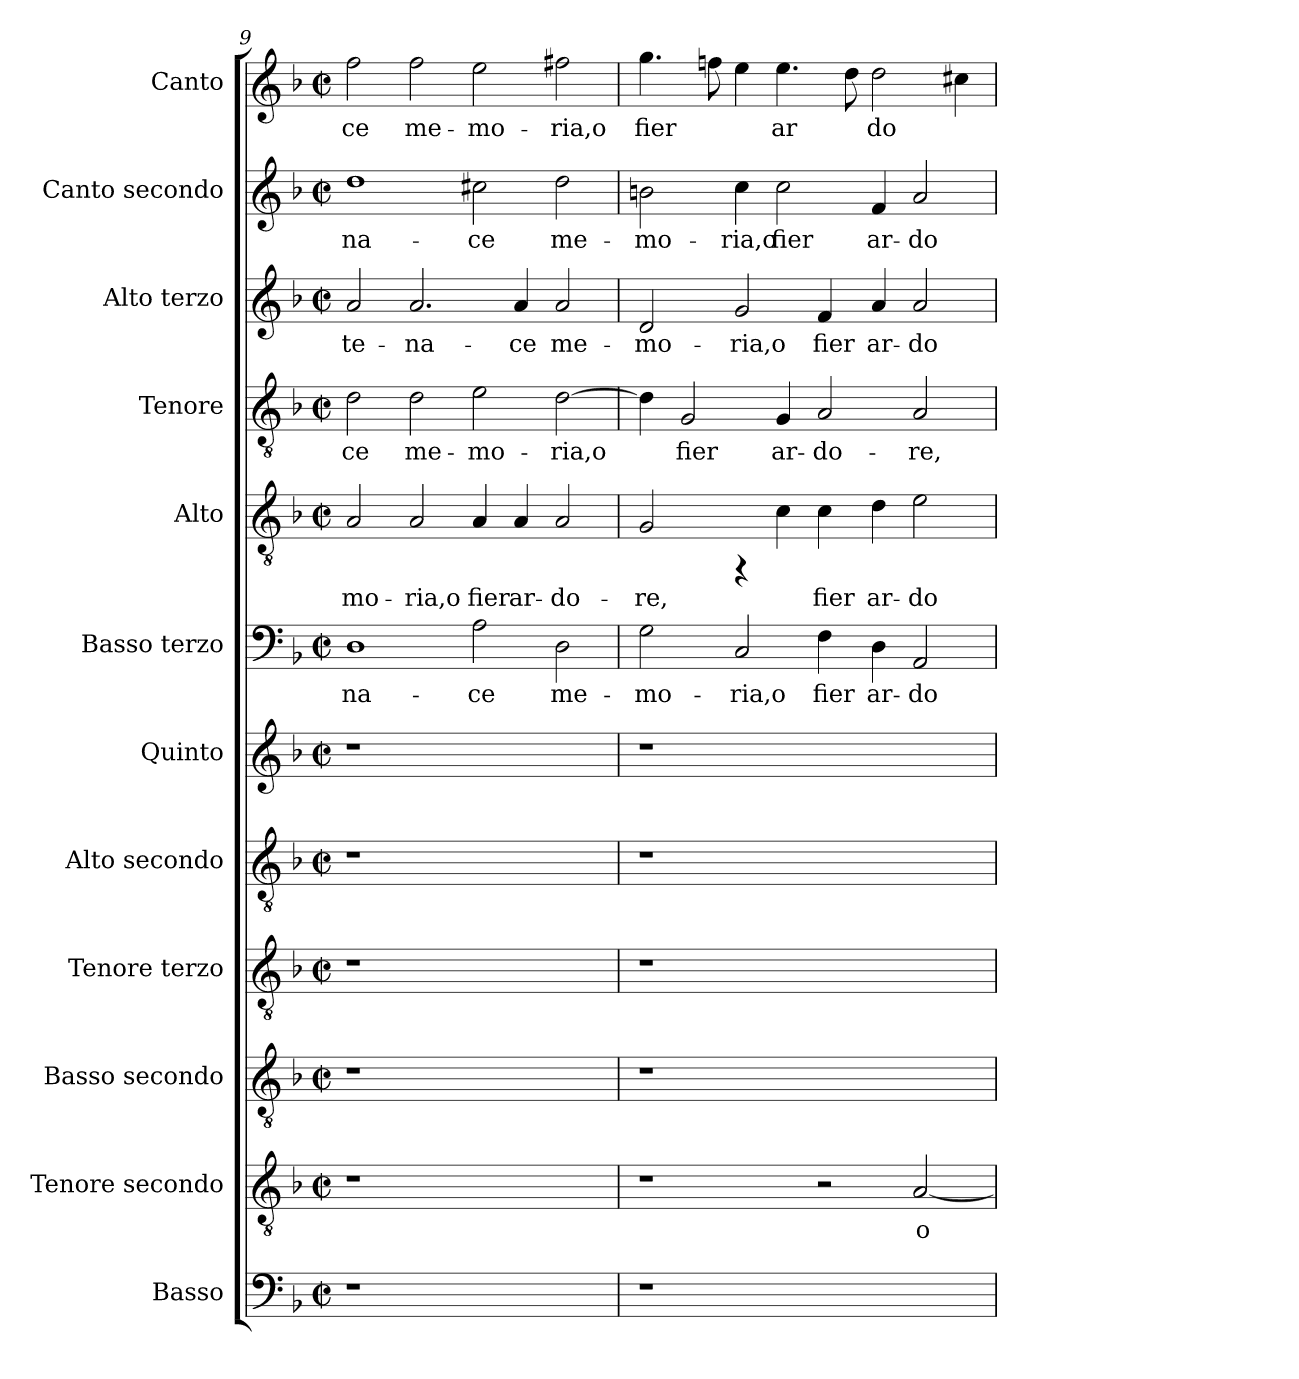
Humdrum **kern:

**kern	**kern	**text	**kern	**kern	**kern	**kern	**kern	**text	**kern	**text	**kern	**text	**kern	**text	**kern	**text	**kern	**text
*part12	*part11	*part11	*part10	*part9	*part8	*part7	*part6	*part6	*part5	*part5	*part4	*part4	*part3	*part3	*part2	*part2	*part1	*part1
*staff12	*staff11	*staff11	*staff10	*staff9	*staff8	*staff7	*staff6	*staff6	*staff5	*staff5	*staff4	*staff4	*staff3	*staff3	*staff2	*staff2	*staff1	*staff1
*I"Basso	*I"Tenore secondo	*	*I"Basso secondo	*I"Tenore terzo	*I"Alto secondo	*I"Quinto	*I"Basso terzo	*	*I"Alto	*	*I"Tenore	*	*I"Alto terzo	*	*I"Canto secondo	*	*I"Canto	*
*	*	*	*	*	*	*I'Q	*	*	*	*	*	*	*	*	*	*	*	*
*clefF4	*clefGv2	*	*clefGv2	*clefGv2	*clefGv2	*clefG2	*clefF4	*	*clefGv2	*	*clefGv2	*	*clefG2	*	*clefG2	*	*clefG2	*
*k[b-]	*k[b-]	*	*k[b-]	*k[b-]	*k[b-]	*k[b-]	*k[b-]	*	*k[b-]	*	*k[b-]	*	*k[b-]	*	*k[b-]	*	*k[b-]	*
*F:	*F:	*	*F:	*F:	*F:	*F:	*F:	*	*F:	*	*F:	*	*F:	*	*F:	*	*F:	*
*M2/2	*M2/2	*	*M2/2	*M2/2	*M2/2	*M2/2	*M2/2	*	*M2/2	*	*M2/2	*	*M2/2	*	*M2/2	*	*M2/2	*
*met(c|)	*met(c|)	*	*met(c|)	*met(c|)	*met(c|)	*met(c|)	*met(c|)	*	*met(c|)	*	*met(c|)	*	*met(c|)	*	*met(c|)	*	*met(c|)	*
=9	=9	=9	=9	=9	=9	=9	=9	=9	=9	=9	=9	=9	=9	=9	=9	=9	=9	=9
!	!	!	!	!	!	!	!	!LO:LY:b:rj	!	!LO:LY:b:rj	!	!LO:LY:b:rj	!	!LO:LY:b:rj	!	!LO:LY:b:rj	!	!LO:LY:b:cj
1r	1r	.	1r	1r	1r	1r	1D	-na-	2A/	-mo-	2d\	-ce	2a/	te-	1dd	-na-	2ff\	-ce
!	!	!	!	!	!	!	!	!	!	!LO:LY:b:rj	!	!LO:LY:b:rj	!	!LO:LY:b:rj	!	!	!	!LO:LY:b:cj
.	.	.	.	.	.	.	.	.	2A/	-ria,o	2d\	me-	2.a/	-na-	.	.	2ff\	me-
!	!	!	!	!	!	!	!	!LO:LY:b:rj	!	!LO:LY:b:rj	!	!LO:LY:b:rj	!	!	!	!LO:LY:b:rj	!	!LO:LY:b:cj
1ryy	1ryy	.	1ryy	1ryy	1ryy	1ryy	2A\	-ce	4A/	fier	2e\	-mo-	.	.	2cc#X\	-ce	2ee\	-mo-
!	!	!	!	!	!	!	!	!	!	!LO:LY:b:rj	!	!	!	!LO:LY:b:rj	!	!	!	!
.	.	.	.	.	.	.	.	.	4A/	ar-	.	.	4a/	-ce	.	.	.	.
!	!	!	!	!	!	!	!	!LO:LY:b:rj	!	!LO:LY:b:rj	!	!LO:LY:b:rj	!	!LO:LY:b:rj	!	!LO:LY:b:rj	!	!LO:LY:b:cj
.	.	.	.	.	.	.	2D\	me-	2A/	-do-	[>2d\	-ria,o	2a/	me-	2dd\	me-	2ff#X\	-ria,o
!!LO:PB:g=z
=10	=10	=10	=10	=10	=10	=10	=10	=10	=10	=10	=10	=10	=10	=10	=10	=10	=10	=10
!	!	!	!	!	!	!	!	!LO:LY:b:rj	!	!LO:LY:b:rj	!	!LO:LY:b:rj	!	!LO:LY:b:rj	!	!LO:LY:b:rj	!	!LO:LY:b:cj
1r	1r	.	1r	1r	1r	1r	2G\	-mo-	2G/	-re,	4d\]	.	2d/	-mo-	2bn\	-mo-	4.gg\	fier
!	!	!	!	!	!	!	!	!	!	!	!	!LO:LY:b:rj	!	!	!	!	!	!
.	.	.	.	.	.	.	.	.	.	.	2G/	fier	.	.	.	.	.	.
!	!	!	!	!	!	!	!	!	!	!	!	!	!	!	!	!	!	!LO:LY:b:cj
.	.	.	.	.	.	.	.	.	.	.	.	.	.	.	.	.	8ffn\	.
!	!	!	!	!	!	!	!	!LO:LY:b:rj	!	!	!	!	!	!LO:LY:b:rj	!	!LO:LY:b:rj	!	!LO:LY:b:cj
.	.	.	.	.	.	.	2C/	-ria,o	4rFF	.	.	.	2g/	-ria,o	4cc\	-ria,o	4ee\	.
!	!	!	!	!	!	!	!	!	!	!LO:LY:b:rj	!	!LO:LY:b:rj	!	!	!	!LO:LY:b:rj	!	!LO:LY:b:cj
.	.	.	.	.	.	.	.	.	4c\	.	4G/	ar-	.	.	2cc\	fier	4.ee\	ar-
!	!	!	!	!	!	!	!	!LO:LY:b:rj	!	!LO:LY:b:rj	!	!LO:LY:b:rj	!	!LO:LY:b:rj	!	!	!	!
1ryy	2r	.	1ryy	1ryy	1ryy	1ryy	4F\	fier	4c\	fier	2A/	-do-	4f/	fier	.	.	.	.
!	!	!	!	!	!	!	!	!	!	!	!	!	!	!	!	!	!	!LO:LY:b:cj
.	.	.	.	.	.	.	.	.	.	.	.	.	.	.	.	.	8dd\	--
!	!	!	!	!	!	!	!	!LO:LY:b:rj	!	!LO:LY:b:rj	!	!	!	!LO:LY:b:rj	!	!LO:LY:b:rj	!	!LO:LY:b:cj
.	.	.	.	.	.	.	4D\	ar-	4d\	ar-	.	.	4a/	ar-	4f/	ar-	2dd\	-do-
!	!	!LO:LY:b:cj	!	!	!	!	!	!LO:LY:b:rj	!	!LO:LY:b:rj	!	!LO:LY:b:rj	!	!LO:LY:b:rj	!	!LO:LY:b:rj	!	!
.	[<2A/	o	.	.	.	.	2AA/	-do-	2e\	-do-	2A/	-re,	2a/	-do-	2a/	-do-	.	.
!	!	!	!	!	!	!	!	!	!	!	!	!	!	!	!	!	!	!LO:LY:b:cj
.	.	.	.	.	.	.	.	.	.	.	.	.	.	.	.	.	4cc#X\	--
=	=	=	=	=	=	=	=	=	=	=	=	=	=	=	=	=	=	=
*-	*-	*-	*-	*-	*-	*-	*-	*-	*-	*-	*-	*-	*-	*-	*-	*-	*-	*-
